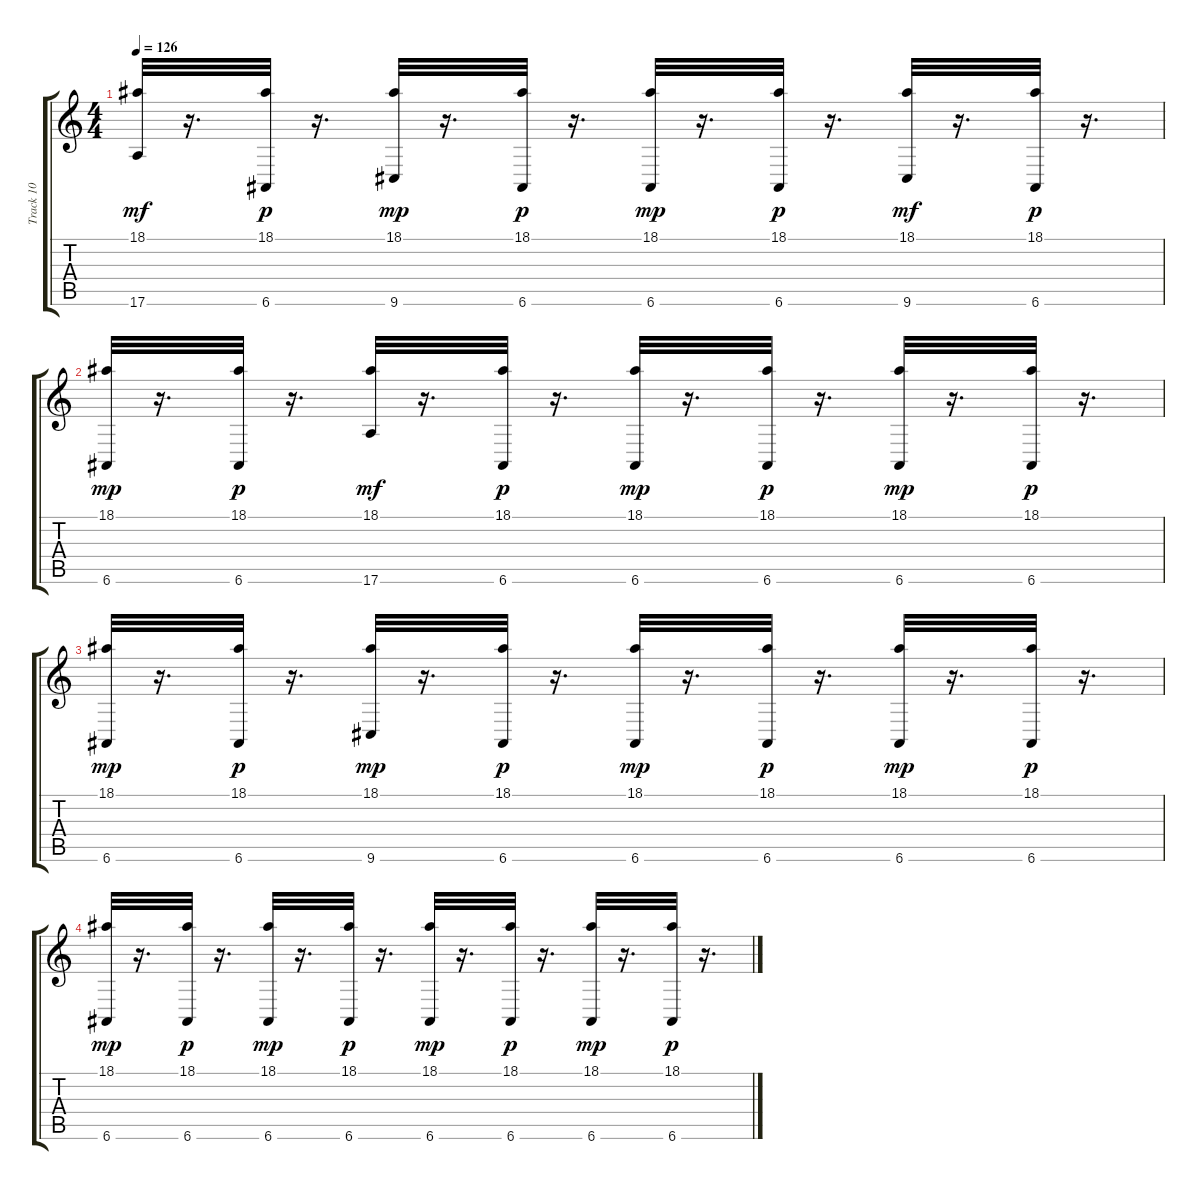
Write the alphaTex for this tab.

\track ("Track 10" "Track 10") {instrument acousticgrandpiano}
\staff {score tabs}
\tuning (E4 B3 G3 D3 A2 E2) {hide}
\ts (4 4)
\tempo 126
\clef g2
\ks c
(18.1 17.6).32{dy mf} r.16{d} (18.1 6.6).32{dy p} r.16{d} (18.1 9.6).32{dy mp} r.16{d} (18.1 6.6).32{dy p} r.16{d} (18.1 6.6).32{dy mp} r.16{d} (18.1 6.6).32{dy p} r.16{d} (18.1 9.6).32{dy mf} r.16{d} (18.1 6.6).32{dy p} r.16{d} |
(18.1 6.6).32{dy mp} r.16{d} (18.1 6.6).32{dy p} r.16{d} (18.1 17.6).32{dy mf} r.16{d} (18.1 6.6).32{dy p} r.16{d} (18.1 6.6).32{dy mp} r.16{d} (18.1 6.6).32{dy p} r.16{d} (18.1 6.6).32{dy mp} r.16{d} (18.1 6.6).32{dy p} r.16{d} |
(18.1 6.6).32{dy mp} r.16{d} (18.1 6.6).32{dy p} r.16{d} (18.1 9.6).32{dy mp} r.16{d} (18.1 6.6).32{dy p} r.16{d} (18.1 6.6).32{dy mp} r.16{d} (18.1 6.6).32{dy p} r.16{d} (18.1 6.6).32{dy mp} r.16{d} (18.1 6.6).32{dy p} r.16{d} |
(18.1 6.6).32{dy mp} r.16{d} (18.1 6.6).32{dy p} r.16{d} (18.1 6.6).32{dy mp} r.16{d} (18.1 6.6).32{dy p} r.16{d} (18.1 6.6).32{dy mp} r.16{d} (18.1 6.6).32{dy p} r.16{d} (18.1 6.6).32{dy mp} r.16{d} (18.1 6.6).32{dy p} r.16{d}
